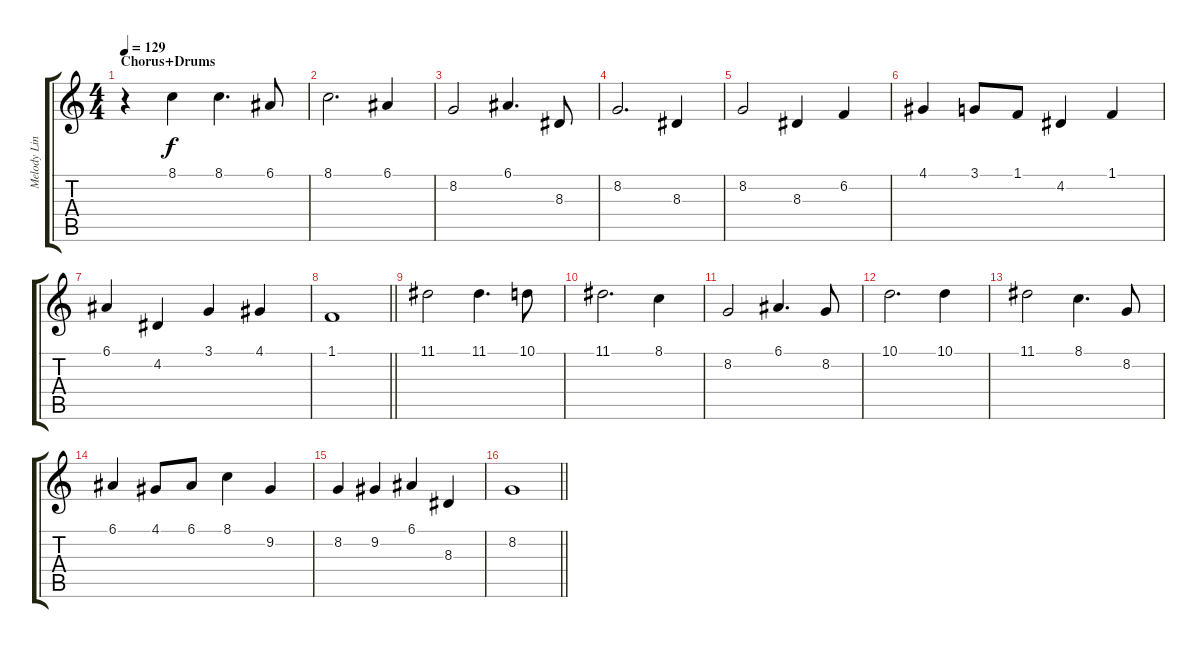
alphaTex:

\track ("Melody Line" "Melody Lin") {instrument acousticgrandpiano}
\staff {score tabs}
\tuning (E4 B3 G3 D3 A2 E2) {hide}
\ts (4 4)
\section ("" "Chorus+Drums")
\tempo 129
\clef g2
\ks c
r.4{dy f} 8.1.4 8.1.4{d} 6.1.8 |
8.1.2{d} 6.1.4 |
8.2.2 6.1.4{d} 8.3.8 |
8.2.2{d} 8.3.4 |
8.2.2 8.3.4 6.2.4 |
4.1.4 3.1.8 1.1.8 4.2.4 1.1.4 |
6.1.4 4.2.4 3.1.4 4.1.4 |
\barLineRight lightlight
1.1.1 |
11.1.2 11.1.4{d} 10.1.8 |
11.1.2{d} 8.1.4 |
8.2.2 6.1.4{d} 8.2.8 |
10.1.2{d} 10.1.4 |
11.1.2 8.1.4{d} 8.2.8 |
6.1.4 4.1.8 6.1.8 8.1.4 9.2.4 |
8.2.4 9.2.4 6.1.4 8.3.4 |
\barLineRight lightlight
8.2.1
